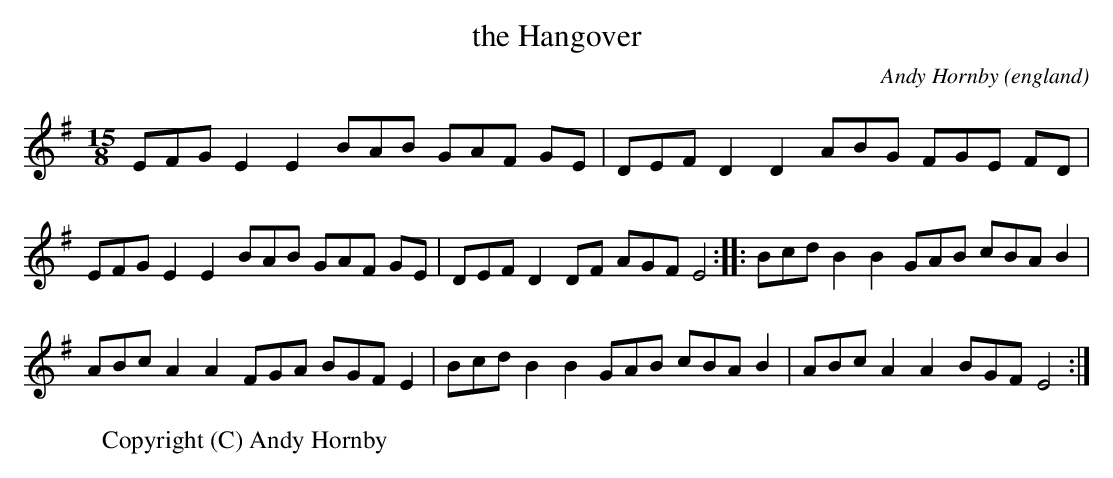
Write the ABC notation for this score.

X:1
T:the Hangover
O:england
M:15/8
C:Andy Hornby
K:Em
EFG E2E2 BAB GAF GE | DEF D2D2 ABG FGE FD |\
EFG E2E2 BAB GAF GE | DEF D2DF AGF E4 ::\
Bcd B2B2 GAB cBA B2 | ABc A2A2 FGA BGF E2 |\
Bcd B2B2 GAB cBA B2 | ABc A2A2 BGF E4 :|
W:Copyright (C) Andy Hornby
